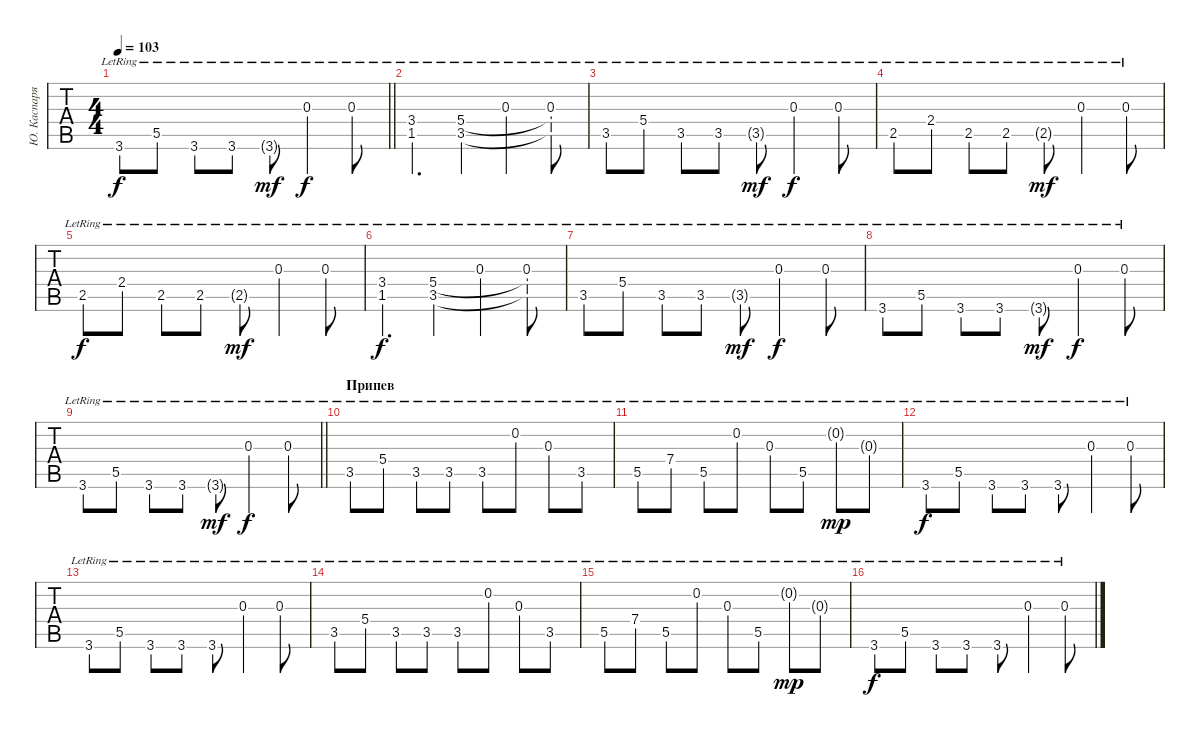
\track ("Ю. Каспарян" "Ю. Каспаря") {instrument electricguitarclean}
\staff {tabs}
\tuning (E4 B3 G3 D3 A2 E2) {hide}
\ts (4 4)
\tempo 103
\clef g2
\barLineRight lightlight
\ks c
3.6{lr}.8{dy f} 5.5{lr}.8 3.6{lr}.8 3.6{lr}.8 3.6{g lr}.8{dy mf} 0.3{lr}.4{dy f} 0.3{lr}.8 |
(3.4{lr} 1.5{lr}).4{d} (5.4{lr} 3.5{lr}).4 0.3{lr}.4 (0.3{lr} 5.4{t} 3.5{t}).8 |
3.5{lr}.8 5.4{lr}.8 3.5{lr}.8 3.5{lr}.8 3.5{g lr}.8{dy mf} 0.3{lr}.4{dy f} 0.3{lr}.8 |
2.5{lr}.8 2.4{lr}.8 2.5{lr}.8 2.5{lr}.8 2.5{g lr}.8{dy mf} 0.3{lr}.4 0.3{lr}.8 |
2.5{lr}.8{dy f} 2.4{lr}.8 2.5{lr}.8 2.5{lr}.8 2.5{g lr}.8{dy mf} 0.3{lr}.4 0.3{lr}.8 |
(3.4{lr} 1.5{lr}).4{d dy f} (5.4{lr} 3.5{lr}).4 0.3{lr}.4 (0.3{lr} 5.4{t} 3.5{t}).8 |
3.5{lr}.8 5.4{lr}.8 3.5{lr}.8 3.5{lr}.8 3.5{g lr}.8{dy mf} 0.3{lr}.4{dy f} 0.3{lr}.8 |
3.6{lr}.8 5.5{lr}.8 3.6{lr}.8 3.6{lr}.8 3.6{g lr}.8{dy mf} 0.3{lr}.4{dy f} 0.3{lr}.8 |
\barLineRight lightlight
3.6{lr}.8 5.5{lr}.8 3.6{lr}.8 3.6{lr}.8 3.6{g lr}.8{dy mf} 0.3{lr}.4{dy f} 0.3{lr}.8 |
\section ("" "Припев")
3.5{lr}.8 5.4{lr}.8 3.5{lr}.8 3.5{lr}.8 3.5{lr}.8 0.2{lr}.8 0.3{lr}.8 3.5{lr}.8 |
5.5{lr}.8 7.4{lr}.8 5.5{lr}.8 0.2{lr}.8 0.3{lr}.8 5.5{lr}.8 0.2{g lr}.8{dy mp} 0.3{g lr}.8 |
3.6{lr}.8{dy f} 5.5{lr}.8 3.6{lr}.8 3.6{lr}.8 3.6{lr}.8 0.3{lr}.4 0.3{lr}.8 |
3.6{lr}.8 5.5{lr}.8 3.6{lr}.8 3.6{lr}.8 3.6{lr}.8 0.3{lr}.4 0.3{lr}.8 |
3.5{lr}.8 5.4{lr}.8 3.5{lr}.8 3.5{lr}.8 3.5{lr}.8 0.2{lr}.8 0.3{lr}.8 3.5{lr}.8 |
5.5{lr}.8 7.4{lr}.8 5.5{lr}.8 0.2{lr}.8 0.3{lr}.8 5.5{lr}.8 0.2{g lr}.8{dy mp} 0.3{g lr}.8 |
3.6{lr}.8{dy f} 5.5{lr}.8 3.6{lr}.8 3.6{lr}.8 3.6{lr}.8 0.3{lr}.4 0.3{lr}.8
